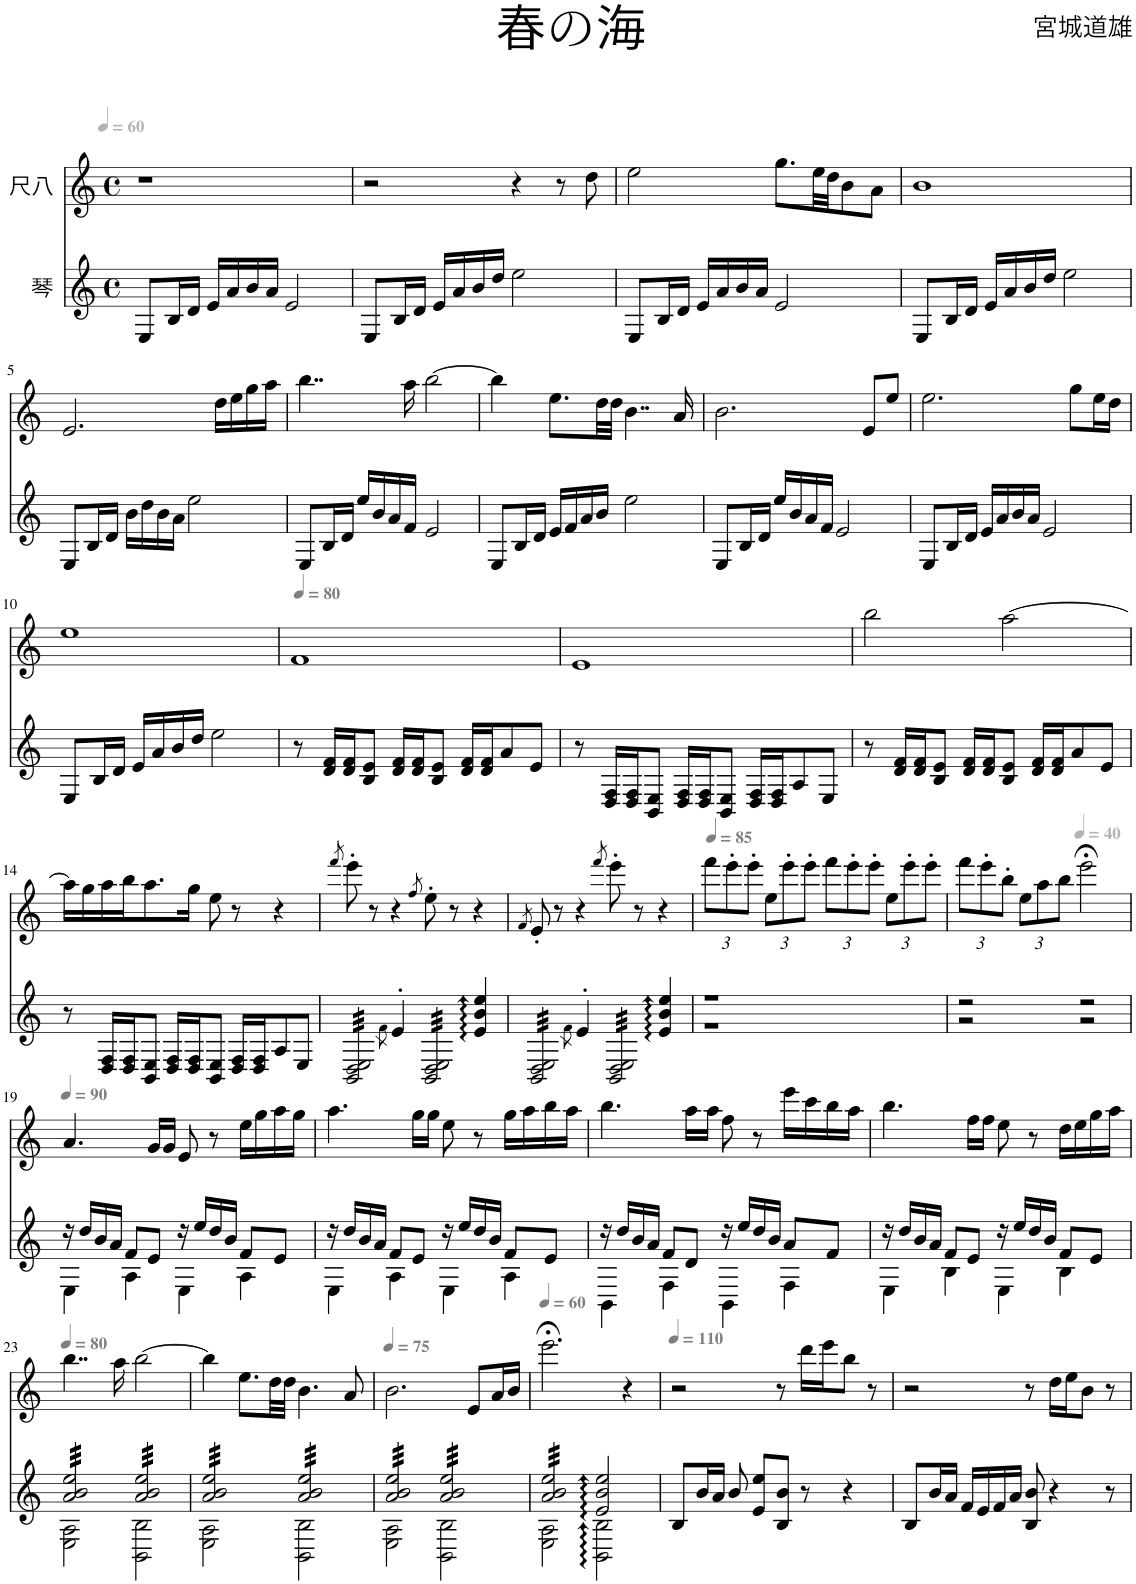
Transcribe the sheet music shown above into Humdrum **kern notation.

**kern	**kern
*part2	*part1
*staff2	*staff1
*I"琴	*I"尺八
*clefG2	*clefG2
*k[]	*k[]
*M4/4	*M4/4
*met(c)	*met(c)
*MM60	*MM60
=1	=1
8E/L	1r
16B/L	.
16d/JJ	.
16e/LL	.
16a/	.
16b/	.
16a/JJ	.
2e/	.
=2	=2
8E/L	2r
16B/L	.
16d/JJ	.
16e/LL	.
16a/	.
16b/	.
16dd/JJ	.
2ee\	4r
.	8r
.	8dd\
=3	=3
8E/L	2ee\
16B/L	.
16d/JJ	.
16e/LL	.
16a/	.
16b/	.
16a/JJ	.
2e/	8.gg\L
.	32ee\LL
.	32dd\JJ
.	8b\
.	8a\J
=4	=4
8E/L	1b
16B/L	.
16d/JJ	.
16e/LL	.
16a/	.
16b/	.
16dd/JJ	.
2ee\	.
!!LO:LB:g=z
=5	=5
8E/L	2.e/
16B/L	.
16d/JJ	.
16b\LL	.
16dd\	.
16b\	.
16a\JJ	.
2ee\	.
.	16dd\LL
.	16ee\
.	16gg\
.	16aa\JJ
=6	=6
8E/L	4..bb\
16B/L	.
16d/JJ	.
16ee/LL	.
16b/	.
16a/	.
16f/JJ	16aa\
2e/	[2bb\
=7	=7
8E/L	4bb\]
16B/L	.
16d/JJ	.
16e/LL	8.ee\L
16f/	.
16a/	.
16b/JJ	32dd\LL
.	32dd\JJJ
2ee\	4..b\
.	16a/
=8	=8
8E/L	2.b\
16B/L	.
16d/JJ	.
16ee/LL	.
16b/	.
16a/	.
16f/JJ	.
2e/	.
.	8e/L
.	8ee/J
=9	=9
8E/L	2.ee\
16B/L	.
16d/JJ	.
16e/LL	.
16a/	.
16b/	.
16a/JJ	.
2e/	.
.	8gg\L
.	16ee\L
.	16dd\JJ
!!LO:LB:g=z
=10	=10
8E/L	1ee
16B/L	.
16d/JJ	.
16e/LL	.
16a/	.
16b/	.
16dd/JJ	.
2ee\	.
=11	=11
*	*MM80
8r	1f
16d/ 16f/LL	.
16d/ 16f/J	.
8B/ 8e/J	.
16d/ 16f/LL	.
16d/ 16f/J	.
8B/ 8e/J	.
16d/ 16f/LL	.
16d/ 16f/J	.
8a/	.
8e/J	.
=12	=12
8r	1e
16D/ 16F/LL	.
16D/ 16F/J	.
8BB/ 8E/J	.
16D/ 16F/LL	.
16D/ 16F/J	.
8BB/ 8E/J	.
16D/ 16F/LL	.
16D/ 16F/J	.
8A/	.
8E/J	.
=13	=13
8r	2bb\
16d/ 16f/LL	.
16d/ 16f/J	.
8B/ 8e/J	.
16d/ 16f/LL	.
16d/ 16f/J	.
8B/ 8e/J	[2aa\
16d/ 16f/LL	.
16d/ 16f/J	.
8a/	.
8e/J	.
!!LO:LB:g=z
=14	=14
8r	16aa\LL]
.	16gg\
16D/ 16F/LL	16aa\
16D/ 16F/J	16bb\J
8BB/ 8E/J	8.aa\
16D/ 16F/LL	.
16D/ 16F/J	16gg\Jk
8BB/ 8E/J	8ee\
16D/ 16F/LL	8r
16D/ 16F/J	.
8A/	4r
8E/J	.
=15	=15
.	8qfff/
*^	*
*tremolo	*	*
32BB/ 32D/ 32E/LLL	4ryy	8eee'\
32BB/ 32D/ 32E/	.	.
32BB/ 32D/ 32E/	.	.
32BB/ 32D/ 32E/	.	.
32BB/ 32D/ 32E/	.	8r
32BB/ 32D/ 32E/	.	.
32BB/ 32D/ 32E/	.	.
32BB/ 32D/ 32E/	.	.
.	8qf\	.
32BB/ 32D/ 32E/	4e'/	4r
32BB/ 32D/ 32E/	.	.
32BB/ 32D/ 32E/	.	.
32BB/ 32D/ 32E/	.	.
32BB/ 32D/ 32E/	.	.
32BB/ 32D/ 32E/	.	.
32BB/ 32D/ 32E/	.	.
32BB/ 32D/ 32E/JJJ	.	.
.	.	8qff/
32BB/ 32D/ 32E/LLL	4ryy	8ee'\
32BB/ 32D/ 32E/	.	.
32BB/ 32D/ 32E/	.	.
32BB/ 32D/ 32E/	.	.
32BB/ 32D/ 32E/	.	8r
32BB/ 32D/ 32E/	.	.
32BB/ 32D/ 32E/	.	.
32BB/ 32D/ 32E/	.	.
32BB/ 32D/ 32E/	4e/ 4b/ 4ee/	4r
32BB/ 32D/ 32E/	.	.
32BB/ 32D/ 32E/	.	.
32BB/ 32D/ 32E/	.	.
32BB/ 32D/ 32E/	.	.
32BB/ 32D/ 32E/	.	.
32BB/ 32D/ 32E/	.	.
32BB/ 32D/ 32E/JJJ	.	.
=16	=16	=16
.	.	8qf/
32BB/ 32D/ 32E/LLL	4ryy	8e'/
32BB/ 32D/ 32E/	.	.
32BB/ 32D/ 32E/	.	.
32BB/ 32D/ 32E/	.	.
32BB/ 32D/ 32E/	.	8r
32BB/ 32D/ 32E/	.	.
32BB/ 32D/ 32E/	.	.
32BB/ 32D/ 32E/	.	.
.	8qf\	.
32BB/ 32D/ 32E/	4e'/	4r
32BB/ 32D/ 32E/	.	.
32BB/ 32D/ 32E/	.	.
32BB/ 32D/ 32E/	.	.
32BB/ 32D/ 32E/	.	.
32BB/ 32D/ 32E/	.	.
32BB/ 32D/ 32E/	.	.
32BB/ 32D/ 32E/JJJ	.	.
.	.	8qfff/
32BB/ 32D/ 32E/LLL	4ryy	8eee'\
32BB/ 32D/ 32E/	.	.
32BB/ 32D/ 32E/	.	.
32BB/ 32D/ 32E/	.	.
32BB/ 32D/ 32E/	.	8r
32BB/ 32D/ 32E/	.	.
32BB/ 32D/ 32E/	.	.
32BB/ 32D/ 32E/	.	.
32BB/ 32D/ 32E/	4e/ 4b/ 4ee/	4r
32BB/ 32D/ 32E/	.	.
32BB/ 32D/ 32E/	.	.
32BB/ 32D/ 32E/	.	.
32BB/ 32D/ 32E/	.	.
32BB/ 32D/ 32E/	.	.
32BB/ 32D/ 32E/	.	.
32BB/ 32D/ 32E/JJJ	.	.
*Xtremolo	*	*
=17	=17	=17
*	*	*Xbrackettup
*	*	*MM85
1r	1r	12fff\L
.	.	12eee'\
.	.	12eee'\J
.	.	12ee\L
.	.	12eee'\
.	.	12eee'\J
.	.	12fff\L
.	.	12eee'\
.	.	12eee'\J
.	.	12ee\L
.	.	12eee'\
.	.	12eee'\J
=18	=18	=18
2r	2r	12fff\L
.	.	12eee'\
.	.	12bb'\J
.	.	12ee\L
.	.	12aa\
.	.	12bb\J
*	*	*MM40
2r	2r	2eee;<\
!!LO:LB:g=z
=19	=19	=19
*	*	*MM90
16r	4E\	4.a/
16dd/LL	.	.
16b/	.	.
16a/JJ	.	.
8f/L	4A\	.
8e/J	.	16g/LL
.	.	16g/JJ
16r	4E\	8e/
16ee/LL	.	.
16dd/	.	8r
16b/JJ	.	.
8f/L	4A\	16ee\LL
.	.	16gg\
8e/J	.	16aa\
.	.	16gg\JJ
=20	=20	=20
16r	4E\	4.aa\
16dd/LL	.	.
16b/	.	.
16a/JJ	.	.
8f/L	4A\	.
8e/J	.	16gg\LL
.	.	16gg\JJ
16r	4E\	8ee\
16ee/LL	.	.
16dd/	.	8r
16b/JJ	.	.
8f/L	4A\	16gg\LL
.	.	16aa\
8e/J	.	16bb\
.	.	16aa\JJ
=21	=21	=21
16r	4BB\	4.bb\
16dd/LL	.	.
16b/	.	.
16a/JJ	.	.
8f/L	4F\	.
8d/J	.	16aa\LL
.	.	16aa\JJ
16r	4BB\	8ff\
16ee/LL	.	.
16dd/	.	8r
16b/JJ	.	.
8a/L	4F\	16eee\LL
.	.	16ccc\
8f/J	.	16bb\
.	.	16aa\JJ
=22	=22	=22
16r	4E\	4.bb\
16dd/LL	.	.
16b/	.	.
16a/JJ	.	.
8f/L	4B\	.
8e/J	.	16ff\LL
.	.	16ff\JJ
16r	4E\	8ee\
16ee/LL	.	.
16dd/	.	8r
16b/JJ	.	.
8f/L	4B\	16dd\LL
.	.	16ee\
8e/J	.	16gg\
.	.	16aa\JJ
!!LO:LB:g=z
=23	=23	=23
*	*	*MM80
*tremolo	*	*
32a/ 32b/ 32ee/LLL	2E\ 2A\	4..bb\
32a/ 32b/ 32ee/	.	.
32a/ 32b/ 32ee/	.	.
32a/ 32b/ 32ee/	.	.
32a/ 32b/ 32ee/	.	.
32a/ 32b/ 32ee/	.	.
32a/ 32b/ 32ee/	.	.
32a/ 32b/ 32ee/	.	.
32a/ 32b/ 32ee/	.	.
32a/ 32b/ 32ee/	.	.
32a/ 32b/ 32ee/	.	.
32a/ 32b/ 32ee/	.	.
32a/ 32b/ 32ee/	.	.
32a/ 32b/ 32ee/	.	.
32a/ 32b/ 32ee/	.	16aa\
32a/ 32b/ 32ee/JJJ	.	.
32a/ 32b/ 32ee/LLL	2BB\ 2B\	[2bb\
32a/ 32b/ 32ee/	.	.
32a/ 32b/ 32ee/	.	.
32a/ 32b/ 32ee/	.	.
32a/ 32b/ 32ee/	.	.
32a/ 32b/ 32ee/	.	.
32a/ 32b/ 32ee/	.	.
32a/ 32b/ 32ee/	.	.
32a/ 32b/ 32ee/	.	.
32a/ 32b/ 32ee/	.	.
32a/ 32b/ 32ee/	.	.
32a/ 32b/ 32ee/	.	.
32a/ 32b/ 32ee/	.	.
32a/ 32b/ 32ee/	.	.
32a/ 32b/ 32ee/	.	.
32a/ 32b/ 32ee/JJJ	.	.
=24	=24	=24
32a/ 32b/ 32ee/LLL	2E\ 2A\	4bb\]
32a/ 32b/ 32ee/	.	.
32a/ 32b/ 32ee/	.	.
32a/ 32b/ 32ee/	.	.
32a/ 32b/ 32ee/	.	.
32a/ 32b/ 32ee/	.	.
32a/ 32b/ 32ee/	.	.
32a/ 32b/ 32ee/	.	.
32a/ 32b/ 32ee/	.	8.ee\L
32a/ 32b/ 32ee/	.	.
32a/ 32b/ 32ee/	.	.
32a/ 32b/ 32ee/	.	.
32a/ 32b/ 32ee/	.	.
32a/ 32b/ 32ee/	.	.
32a/ 32b/ 32ee/	.	32dd\LL
32a/ 32b/ 32ee/JJJ	.	32dd\JJJ
32a/ 32b/ 32ee/LLL	2BB\ 2B\	4.b\
32a/ 32b/ 32ee/	.	.
32a/ 32b/ 32ee/	.	.
32a/ 32b/ 32ee/	.	.
32a/ 32b/ 32ee/	.	.
32a/ 32b/ 32ee/	.	.
32a/ 32b/ 32ee/	.	.
32a/ 32b/ 32ee/	.	.
32a/ 32b/ 32ee/	.	.
32a/ 32b/ 32ee/	.	.
32a/ 32b/ 32ee/	.	.
32a/ 32b/ 32ee/	.	.
32a/ 32b/ 32ee/	.	8a/
32a/ 32b/ 32ee/	.	.
32a/ 32b/ 32ee/	.	.
32a/ 32b/ 32ee/JJJ	.	.
=25	=25	=25
*	*	*MM75
32a/ 32b/ 32ee/LLL	2E\ 2A\	2.b\
32a/ 32b/ 32ee/	.	.
32a/ 32b/ 32ee/	.	.
32a/ 32b/ 32ee/	.	.
32a/ 32b/ 32ee/	.	.
32a/ 32b/ 32ee/	.	.
32a/ 32b/ 32ee/	.	.
32a/ 32b/ 32ee/	.	.
32a/ 32b/ 32ee/	.	.
32a/ 32b/ 32ee/	.	.
32a/ 32b/ 32ee/	.	.
32a/ 32b/ 32ee/	.	.
32a/ 32b/ 32ee/	.	.
32a/ 32b/ 32ee/	.	.
32a/ 32b/ 32ee/	.	.
32a/ 32b/ 32ee/JJJ	.	.
32a/ 32b/ 32ee/LLL	2BB\ 2B\	.
32a/ 32b/ 32ee/	.	.
32a/ 32b/ 32ee/	.	.
32a/ 32b/ 32ee/	.	.
32a/ 32b/ 32ee/	.	.
32a/ 32b/ 32ee/	.	.
32a/ 32b/ 32ee/	.	.
32a/ 32b/ 32ee/	.	.
32a/ 32b/ 32ee/	.	8e/L
32a/ 32b/ 32ee/	.	.
32a/ 32b/ 32ee/	.	.
32a/ 32b/ 32ee/	.	.
32a/ 32b/ 32ee/	.	16a/L
32a/ 32b/ 32ee/	.	.
32a/ 32b/ 32ee/	.	16b/JJ
32a/ 32b/ 32ee/JJJ	.	.
=26	=26	=26
*	*	*MM60
32a/ 32b/ 32ee/LLL	2E\ 2A\	2.eee;<\
32a/ 32b/ 32ee/	.	.
32a/ 32b/ 32ee/	.	.
32a/ 32b/ 32ee/	.	.
32a/ 32b/ 32ee/	.	.
32a/ 32b/ 32ee/	.	.
32a/ 32b/ 32ee/	.	.
32a/ 32b/ 32ee/	.	.
32a/ 32b/ 32ee/	.	.
32a/ 32b/ 32ee/	.	.
32a/ 32b/ 32ee/	.	.
32a/ 32b/ 32ee/	.	.
32a/ 32b/ 32ee/	.	.
32a/ 32b/ 32ee/	.	.
32a/ 32b/ 32ee/	.	.
32a/ 32b/ 32ee/JJJ	.	.
*Xtremolo	*	*
2e/ 2b/ 2ee/	2BB\: 2B\:	.
.	.	4r
*v	*v	*
=27	=27
*	*MM110
8B/L	2r
16b/L	.
16a/JJ	.
8b/	.
8e/ 8ee/L	.
8B/ 8b/J	8r
8r	16ddd\LL
.	16eee\J
4r	8bb\J
.	8r
=28	=28
8B/L	2r
16b/L	.
16a/JJ	.
16f/LL	.
16e/	.
16f/	.
16a/JJ	.
8B/ 8b/	8r
4r	16dd\LL
.	16ee\J
.	8b\J
8r	8r
=	=
*-	*-
